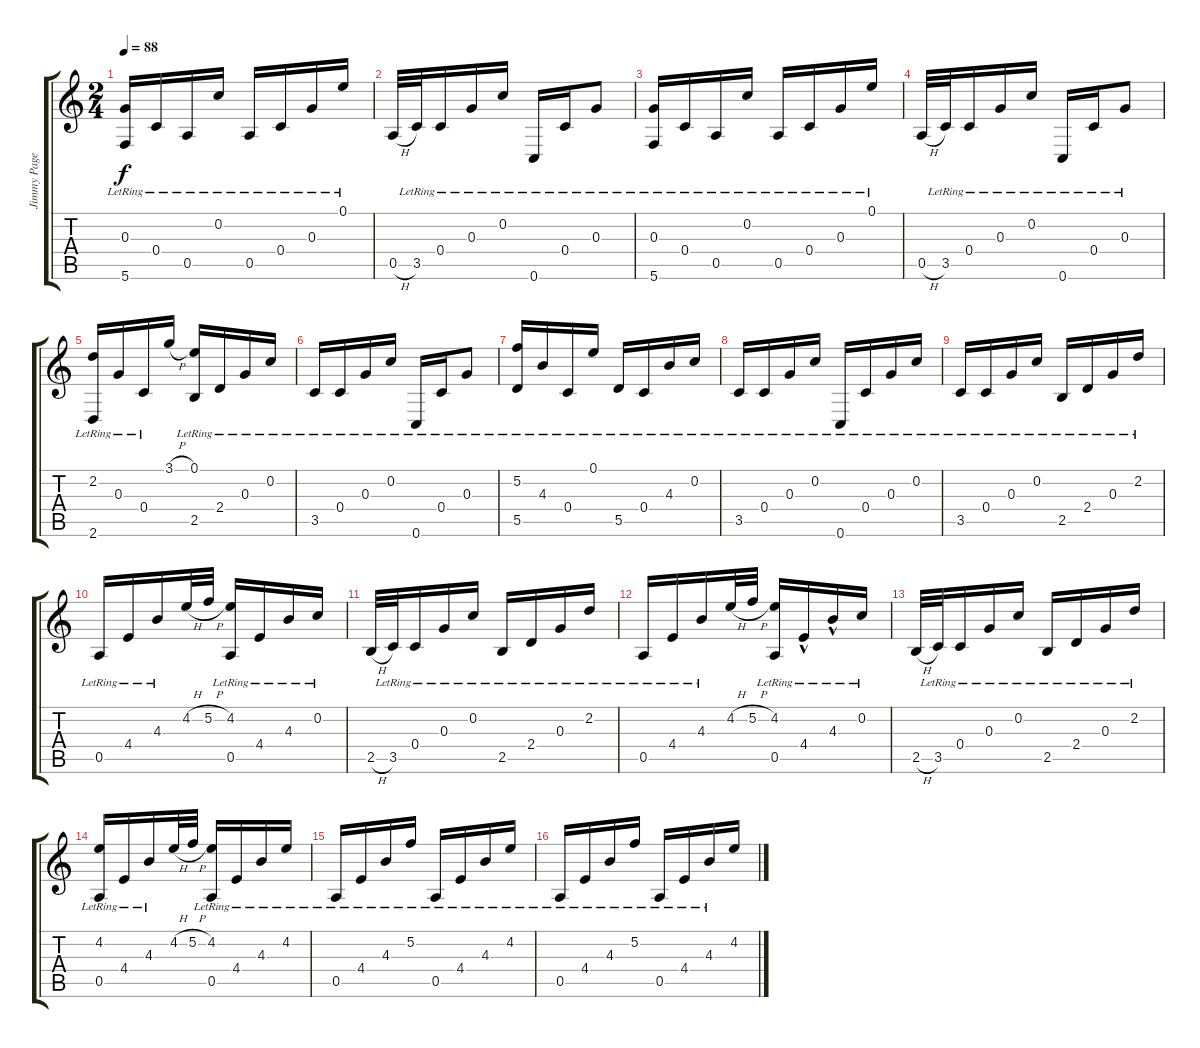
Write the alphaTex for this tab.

\track ("Jimmy Page" "Jimmy Page") {instrument acousticguitarsteel}
\staff {score tabs}
\tuning (E4 C4 G3 C3 A2 C2) {hide}
\ts (2 4)
\tempo 88
\clef g2
\ks c
(0.3{lr} 5.6{lr}).16{dy f} 0.4{lr}.16 0.5{lr}.16 0.2{lr}.16 0.5{lr}.16 0.4{lr}.16 0.3{lr}.16 0.1{lr}.16 |
0.5{h}.32 3.5{lr}.32 0.4{lr}.16 0.3{lr}.16 0.2{lr}.16 0.6{lr}.16 0.4{lr}.16 0.3{lr}.8 |
(0.3{lr} 5.6{lr}).16 0.4{lr}.16 0.5{lr}.16 0.2{lr}.16 0.5{lr}.16 0.4{lr}.16 0.3{lr}.16 0.1{lr}.16 |
0.5{h}.32 3.5{lr}.32 0.4{lr}.16 0.3{lr}.16 0.2{lr}.16 0.6{lr}.16 0.4{lr}.16 0.3{lr}.8 |
(2.2{lr} 2.6{lr}).16 0.3{lr}.16 0.4{lr}.16 3.1{h}.16 (0.1{lr} 2.5{lr}).16 2.4{lr}.16 0.3{lr}.16 0.2{lr}.16 |
3.5{lr}.16 0.4{lr}.16 0.3{lr}.16 0.2{lr}.16 0.6{lr}.16 0.4{lr}.16 0.3{lr}.8 |
(5.2{lr} 5.5{lr}).16 4.3{lr}.16 0.4{lr}.16 0.1{lr}.16 5.5{lr}.16 0.4{lr}.16 4.3{lr}.16 0.2{lr}.16 |
3.5{lr}.16 0.4{lr}.16 0.3{lr}.16 0.2{lr}.16 0.6{lr}.16 0.4{lr}.16 0.3{lr}.16 0.2{lr}.16 |
3.5{lr}.16 0.4{lr}.16 0.3{lr}.16 0.2{lr}.16 2.5{lr}.16 2.4{lr}.16 0.3{lr}.16 2.2{lr}.16 |
0.5{lr}.16 4.4{lr}.16 4.3{lr}.16 4.2{h}.32 5.2{h}.32 (4.2{lr} 0.5{lr}).16 4.4{lr}.16 4.3{lr}.16 0.2{lr}.16 |
2.5{h}.32 3.5{lr}.32 0.4{lr}.16 0.3{lr}.16 0.2{lr}.16 2.5{lr}.16 2.4{lr}.16 0.3{lr}.16 2.2{lr}.16 |
0.5{lr}.16 4.4{lr}.16 4.3{lr}.16 4.2{h}.32 5.2{h}.32 (4.2{lr} 0.5{lr}).16 4.4{hac lr}.16 4.3{hac lr}.16 0.2{lr}.16 |
2.5{h}.32 3.5{lr}.32 0.4{lr}.16 0.3{lr}.16 0.2{lr}.16 2.5{lr}.16 2.4{lr}.16 0.3{lr}.16 2.2{lr}.16 |
(4.2{lr} 0.5{lr}).16 4.4{lr}.16 4.3{lr}.16 4.2{h}.32 5.2{h}.32 (4.2{lr} 0.5{lr}).16 4.4{lr}.16 4.3{lr}.16 4.2{lr}.16 |
0.5{lr}.16 4.4{lr}.16 4.3{lr}.16 5.2{lr}.16 0.5{lr}.16 4.4{lr}.16 4.3{lr}.16 4.2{lr}.16 |
0.5{lr}.16 4.4{lr}.16 4.3{lr}.16 5.2{lr}.16 0.5{lr}.16 4.4{lr}.16 4.3{lr}.16 4.2{h}.16
